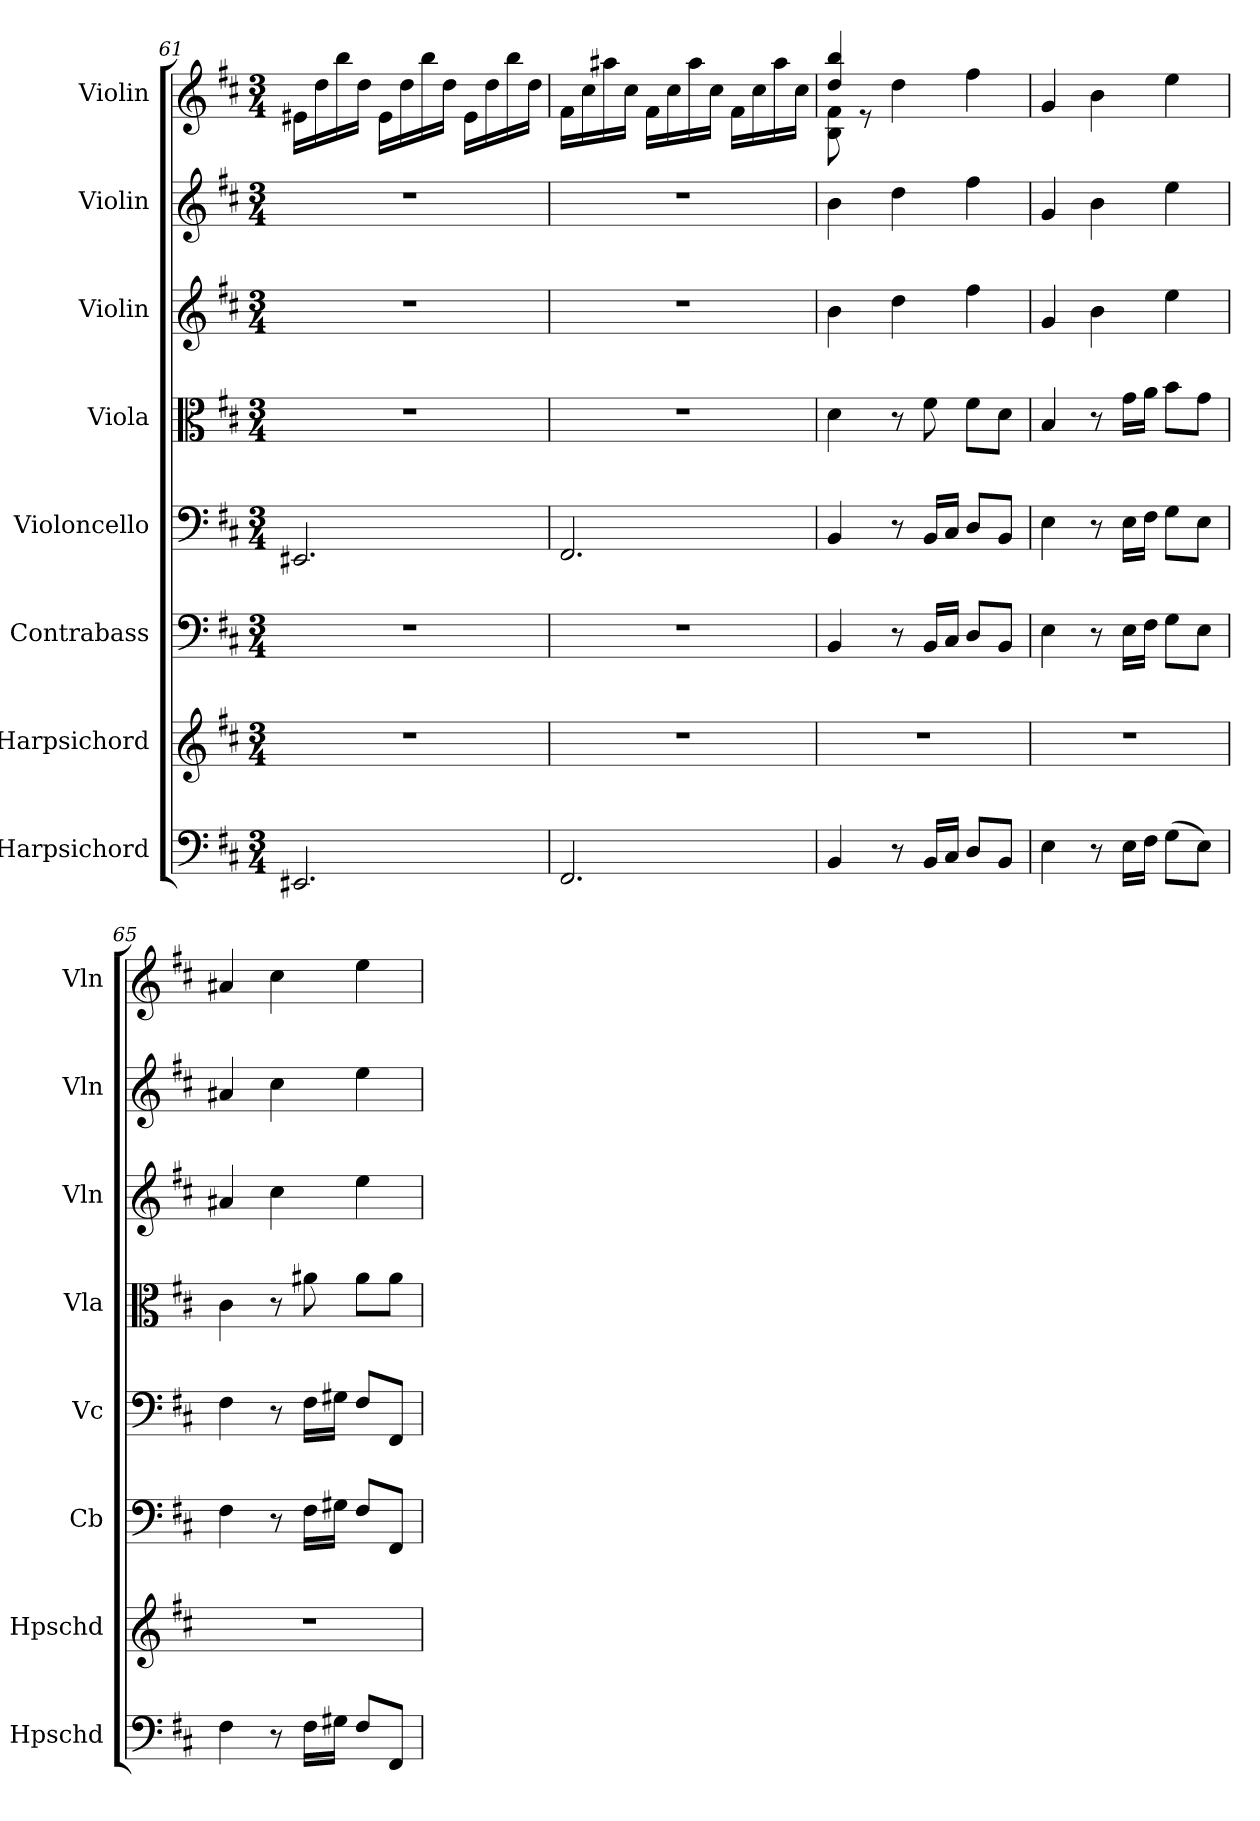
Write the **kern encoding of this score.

**kern	**kern	**kern	**kern	**kern	**kern	**kern	**kern
*part8	*part7	*part6	*part5	*part4	*part3	*part2	*part1
*staff8	*staff7	*staff6	*staff5	*staff4	*staff3	*staff2	*staff1
*I"Harpsichord	*I"Harpsichord	*I"Contrabass	*I"Violoncello	*I"Viola	*I"Violin	*I"Violin	*I"Violin
*I'Hpschd	*I'Hpschd	*I'Cb	*I'Vc	*I'Vla	*I'Vln	*I'Vln	*I'Vln
*clefF4	*clefG2	*clefF4	*clefF4	*clefC3	*clefG2	*clefG2	*clefG2
*k[f#c#]	*k[f#c#]	*k[f#c#]	*k[f#c#]	*k[f#c#]	*k[f#c#]	*k[f#c#]	*k[f#c#]
*M3/4	*M3/4	*M3/4	*M3/4	*M3/4	*M3/4	*M3/4	*M3/4
=61	=61	=61	=61	=61	=61	=61	=61
2.EE#X/	2.r	2.r	2.EE#X/	2.r	2.r	2.r	16e#X\LL
.	.	.	.	.	.	.	16dd\
.	.	.	.	.	.	.	16bb\
.	.	.	.	.	.	.	16dd\JJ
.	.	.	.	.	.	.	16e#\LL
.	.	.	.	.	.	.	16dd\
.	.	.	.	.	.	.	16bb\
.	.	.	.	.	.	.	16dd\JJ
.	.	.	.	.	.	.	16e#\LL
.	.	.	.	.	.	.	16dd\
.	.	.	.	.	.	.	16bb\
.	.	.	.	.	.	.	16dd\JJ
=62	=62	=62	=62	=62	=62	=62	=62
2.FF#/	2.r	2.r	2.FF#/	2.r	2.r	2.r	16f#\LL
.	.	.	.	.	.	.	16cc#\
.	.	.	.	.	.	.	16aa#X\
.	.	.	.	.	.	.	16cc#\JJ
.	.	.	.	.	.	.	16f#\LL
.	.	.	.	.	.	.	16cc#\
.	.	.	.	.	.	.	16aa#\
.	.	.	.	.	.	.	16cc#\JJ
.	.	.	.	.	.	.	16f#\LL
.	.	.	.	.	.	.	16cc#\
.	.	.	.	.	.	.	16aa#\
.	.	.	.	.	.	.	16cc#\JJ
=63	=63	=63	=63	=63	=63	=63	=63
*	*	*	*	*	*	*	*^
4BB/	2.r	4BB/	4BB/	4d\	4b\	4b\	4dd/ 4bb/	8B\ 8f#\
.	.	.	.	.	.	.	.	8r
8r	.	8r	8r	8r	4dd\	4dd\	4dd\	2ryy
16BB/LL	.	16BB/LL	16BB/LL	8f#\	.	.	.	.
16C#/JJ	.	16C#/JJ	16C#/JJ	.	.	.	.	.
8D/L	.	8D/L	8D/L	8f#\L	4ff#\	4ff#\	4ff#\	.
8BB/J	.	8BB/J	8BB/J	8d\J	.	.	.	.
*	*	*	*	*	*	*	*v	*v
=64	=64	=64	=64	=64	=64	=64	=64
4E\	2.r	4E\	4E\	4B/	4g/	4g/	4g/
8r	.	8r	8r	8r	4b\	4b\	4b\
16E\LL	.	16E\LL	16E\LL	16g\LL	.	.	.
16F#\JJ	.	16F#\JJ	16F#\JJ	16a\JJ	.	.	.
(8G\L	.	8G\L	8G\L	8b\L	4ee\	4ee\	4ee\
8E\J)	.	8E\J	8E\J	8g\J	.	.	.
=65	=65	=65	=65	=65	=65	=65	=65
4F#\	2.r	4F#\	4F#\	4c#\	4a#X/	4a#X/	4a#X/
8r	.	8r	8r	8r	4cc#\	4cc#\	4cc#\
16F#\LL	.	16F#\LL	16F#\LL	8a#X\	.	.	.
16G#X\JJ	.	16G#X\JJ	16G#X\JJ	.	.	.	.
8F#/L	.	8F#/L	8F#/L	8a#\L	4ee\	4ee\	4ee\
8FF#/J	.	8FF#/J	8FF#/J	8a#\J	.	.	.
=	=	=	=	=	=	=	=
*-	*-	*-	*-	*-	*-	*-	*-
